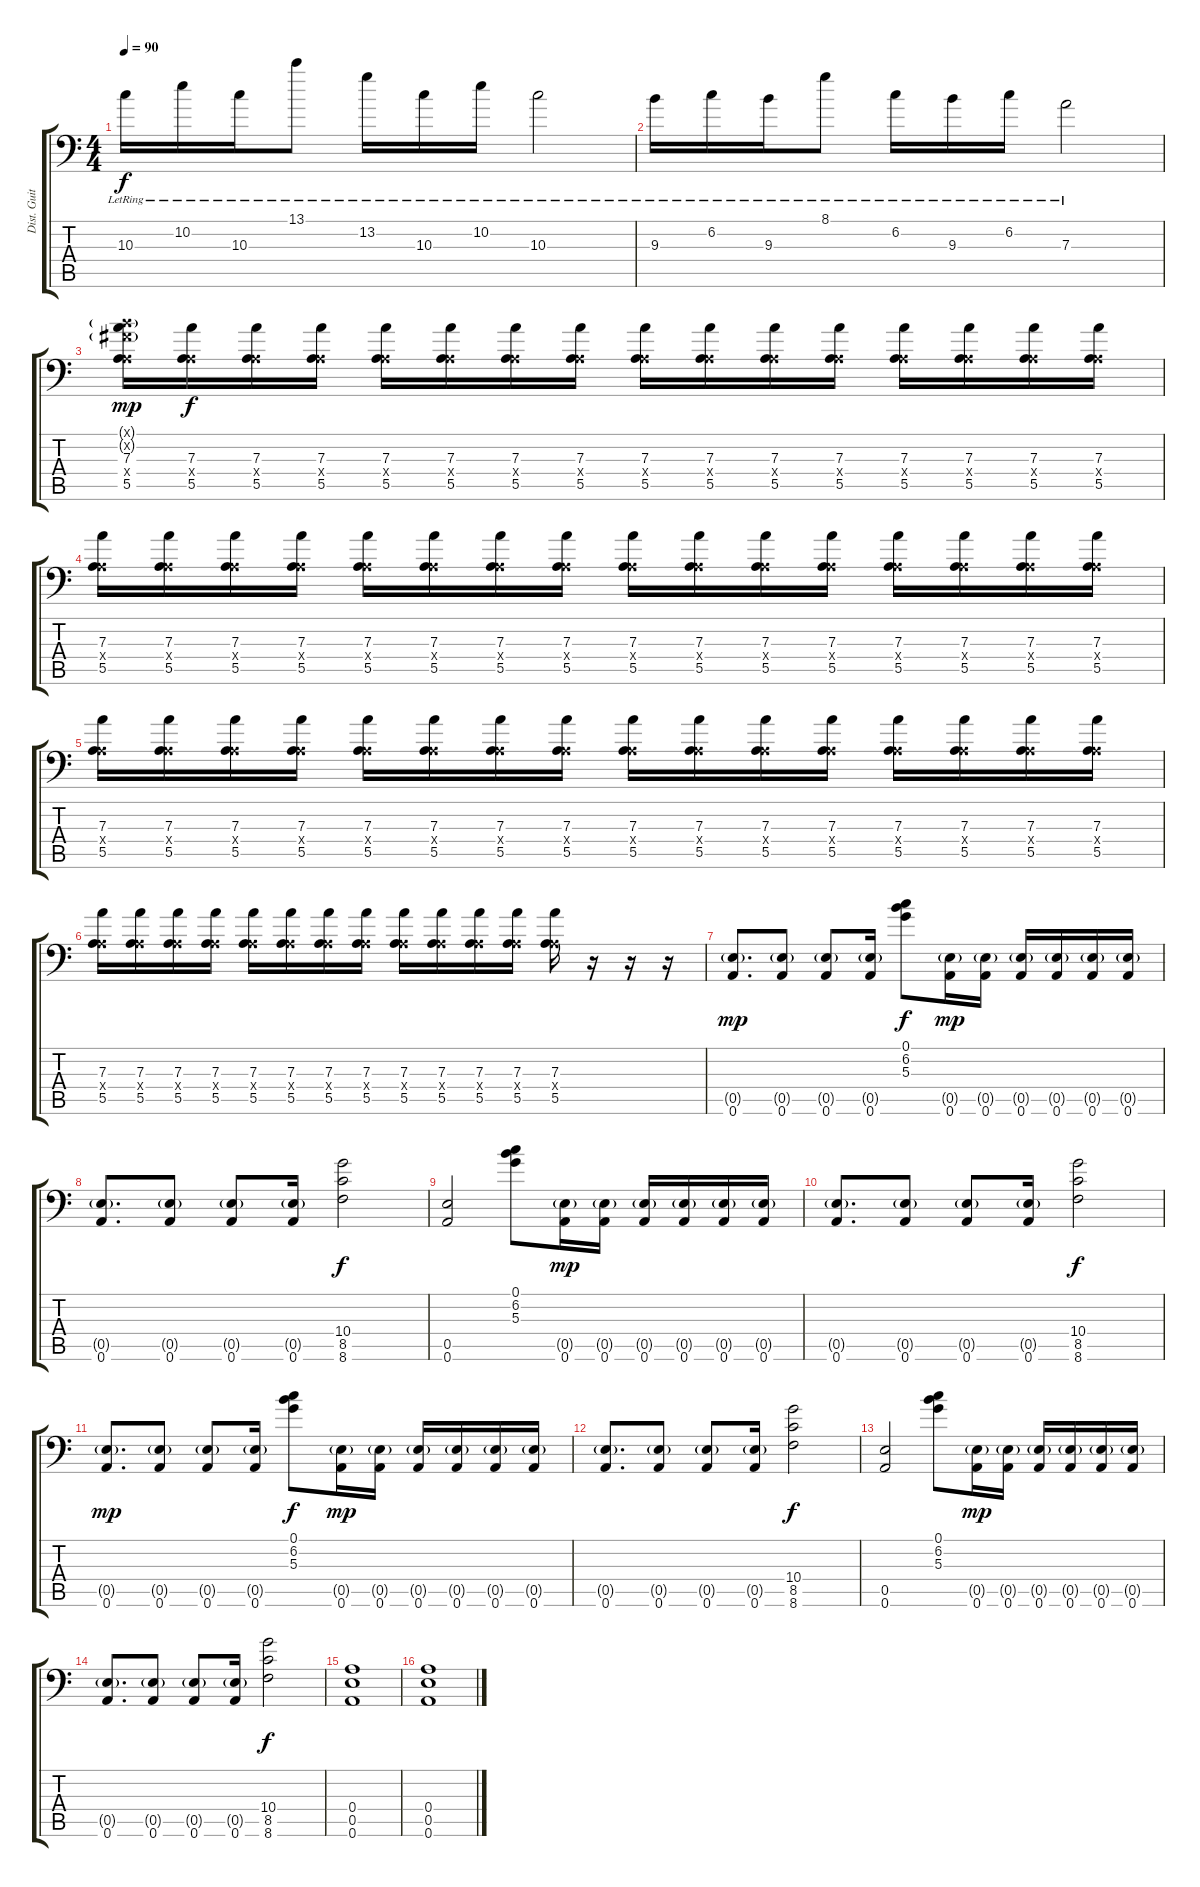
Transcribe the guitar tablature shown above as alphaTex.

\track ("Dist. Guitar #1" "Dist. Guit") {instrument distortionguitar}
\staff {score tabs}
\tuning (B3 Gb3 D3 A2 E2 A1) {hide}
\ts (4 4)
\tempo 90
\clef f4
\ks c
10.3{lr}.16{dy f} 10.2{lr}.16 10.3{lr}.16 13.1{lr}.8 13.2{lr}.16 10.3{lr}.16 10.2{lr}.16 10.3{lr}.2 |
9.3{lr}.16 6.2{lr}.16 9.3{lr}.16 8.1{lr}.8 6.2{lr}.16 9.3{lr}.16 6.2{lr}.16 7.3{lr}.2 |
(0.1{g x} 0.2{g x} 7.3 0.4{x} 5.5).16{dy mp} (7.3 0.4{x} 5.5).16{dy f} (7.3 0.4{x} 5.5).16 (7.3 0.4{x} 5.5).16 (7.3 0.4{x} 5.5).16 (7.3 0.4{x} 5.5).16 (7.3 0.4{x} 5.5).16 (7.3 0.4{x} 5.5).16 (7.3 0.4{x} 5.5).16 (7.3 0.4{x} 5.5).16 (7.3 0.4{x} 5.5).16 (7.3 0.4{x} 5.5).16 (7.3 0.4{x} 5.5).16 (7.3 0.4{x} 5.5).16 (7.3 0.4{x} 5.5).16 (7.3 0.4{x} 5.5).16 |
(7.3 0.4{x} 5.5).16 (7.3 0.4{x} 5.5).16 (7.3 0.4{x} 5.5).16 (7.3 0.4{x} 5.5).16 (7.3 0.4{x} 5.5).16 (7.3 0.4{x} 5.5).16 (7.3 0.4{x} 5.5).16 (7.3 0.4{x} 5.5).16 (7.3 0.4{x} 5.5).16 (7.3 0.4{x} 5.5).16 (7.3 0.4{x} 5.5).16 (7.3 0.4{x} 5.5).16 (7.3 0.4{x} 5.5).16 (7.3 0.4{x} 5.5).16 (7.3 0.4{x} 5.5).16 (7.3 0.4{x} 5.5).16 |
(7.3 0.4{x} 5.5).16 (7.3 0.4{x} 5.5).16 (7.3 0.4{x} 5.5).16 (7.3 0.4{x} 5.5).16 (7.3 0.4{x} 5.5).16 (7.3 0.4{x} 5.5).16 (7.3 0.4{x} 5.5).16 (7.3 0.4{x} 5.5).16 (7.3 0.4{x} 5.5).16 (7.3 0.4{x} 5.5).16 (7.3 0.4{x} 5.5).16 (7.3 0.4{x} 5.5).16 (7.3 0.4{x} 5.5).16 (7.3 0.4{x} 5.5).16 (7.3 0.4{x} 5.5).16 (7.3 0.4{x} 5.5).16 |
(7.3 0.4{x} 5.5).16 (7.3 0.4{x} 5.5).16 (7.3 0.4{x} 5.5).16 (7.3 0.4{x} 5.5).16 (7.3 0.4{x} 5.5).16 (7.3 0.4{x} 5.5).16 (7.3 0.4{x} 5.5).16 (7.3 0.4{x} 5.5).16 (7.3 0.4{x} 5.5).16 (7.3 0.4{x} 5.5).16 (7.3 0.4{x} 5.5).16 (7.3 0.4{x} 5.5).16 (7.3 0.4{x} 5.5).16 r.16 r.16 r.16 |
(0.5{g} 0.6).8{d dy mp} (0.5{g} 0.6).8 (0.5{g} 0.6).8 (0.5{g} 0.6).16 (0.1 6.2 5.3).8{dy f} (0.5{g} 0.6).16{dy mp} (0.5{g} 0.6).16 (0.5{g} 0.6).16 (0.5{g} 0.6).16 (0.5{g} 0.6).16 (0.5{g} 0.6).16 |
(0.5{g} 0.6).8{d} (0.5{g} 0.6).8 (0.5{g} 0.6).8 (0.5{g} 0.6).16 (10.4 8.5 8.6).2{dy f} |
(0.5 0.6).2 (0.1 6.2 5.3).8 (0.5{g} 0.6).16{dy mp} (0.5{g} 0.6).16 (0.5{g} 0.6).16 (0.5{g} 0.6).16 (0.5{g} 0.6).16 (0.5{g} 0.6).16 |
(0.5{g} 0.6).8{d} (0.5{g} 0.6).8 (0.5{g} 0.6).8 (0.5{g} 0.6).16 (10.4 8.5 8.6).2{dy f} |
(0.5{g} 0.6).8{d dy mp} (0.5{g} 0.6).8 (0.5{g} 0.6).8 (0.5{g} 0.6).16 (0.1 6.2 5.3).8{dy f} (0.5{g} 0.6).16{dy mp} (0.5{g} 0.6).16 (0.5{g} 0.6).16 (0.5{g} 0.6).16 (0.5{g} 0.6).16 (0.5{g} 0.6).16 |
(0.5{g} 0.6).8{d} (0.5{g} 0.6).8 (0.5{g} 0.6).8 (0.5{g} 0.6).16 (10.4 8.5 8.6).2{dy f} |
(0.5 0.6).2 (0.1 6.2 5.3).8 (0.5{g} 0.6).16{dy mp} (0.5{g} 0.6).16 (0.5{g} 0.6).16 (0.5{g} 0.6).16 (0.5{g} 0.6).16 (0.5{g} 0.6).16 |
(0.5{g} 0.6).8{d} (0.5{g} 0.6).8 (0.5{g} 0.6).8 (0.5{g} 0.6).16 (10.4 8.5 8.6).2{dy f} |
(0.4 0.5 0.6).1 |
(0.4 0.5 0.6).1
